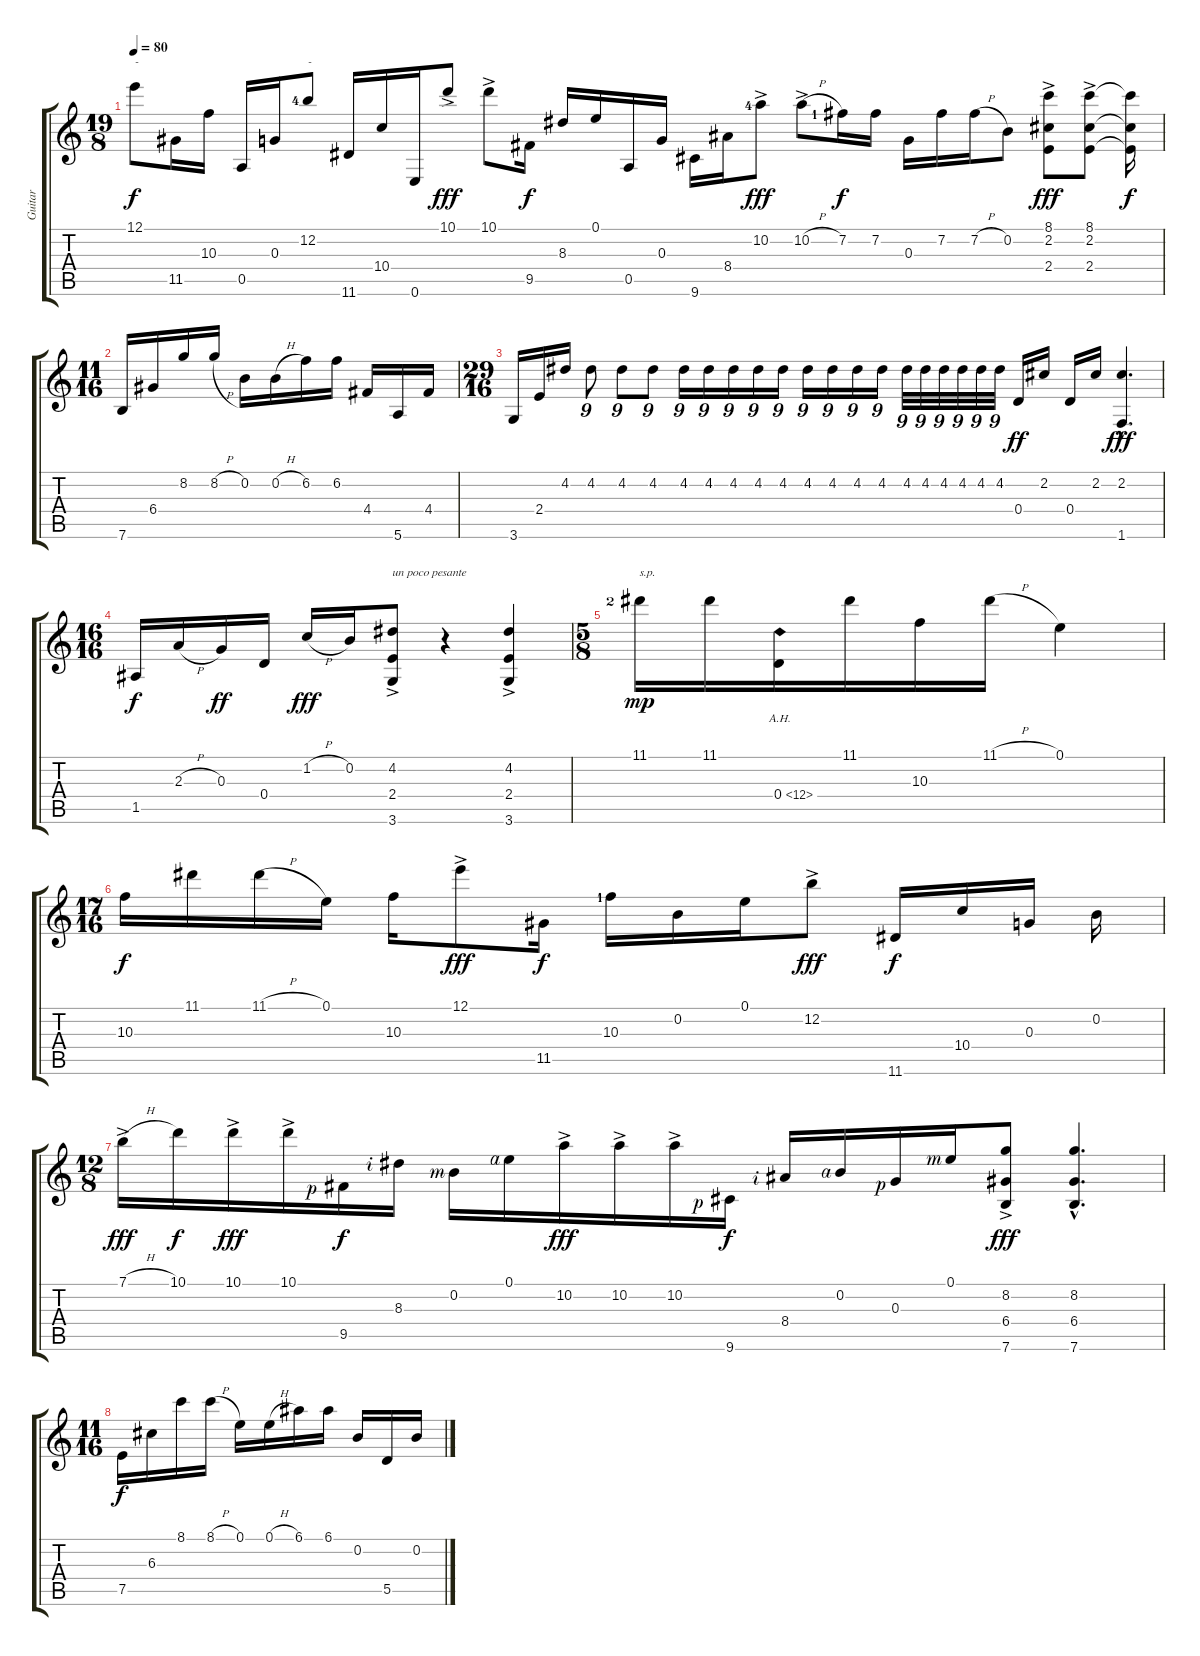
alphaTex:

\track ("Guitar" "Guitar") {instrument acousticguitarnylon}
\staff {score tabs}
\tuning (E4 B3 G3 D3 A2 E2) {hide}
\ts (19 8)
\tempo 80
\clef g2
\ks c
12.1.8{txt "-" dy f} 11.5.16 10.3.16 0.5.16 0.3.16 12.2{lf 5}.8{txt "-"} 11.6.16 10.4.16 0.6.16 10.1{ac}.8{dy fff} 10.1{ac}.8 9.5.16{dy f} 8.3.16 0.1.16 0.5.16 0.3.16 9.6.16 8.4.16 10.2{ac lf 5}.8{dy fff} 10.2{h ac}.8 7.2{lf 2}.16{dy f} 7.2.16 0.3.16 7.2.16 7.2{h}.16 0.2.8 (8.1{ac} 2.2{ac} 2.4{ac}).8{dy fff} (8.1{ac} 2.2{ac} 2.4{ac}).8 (8.1{t} 2.2{t} 2.4{t}).16{dy f} |
\ts (11 16)
7.6.16 6.4.16 8.2.16 8.2{h}.16 0.2.16 0.2{h}.16 6.2.16 6.2.16 4.4.16 5.6.16 4.4.16 |
\ts (29 16)
3.6.16 2.4.16 4.2.16 4.2.8{tu (9 8)} 4.2.8{tu (9 8)} 4.2.8{tu (9 8)} 4.2.16{tu (9 8)} 4.2.16{tu (9 8)} 4.2.16{tu (9 8)} 4.2.16{tu (9 8)} 4.2.16{tu (9 8)} 4.2.16{tu (9 8)} 4.2.16{tu (9 8)} 4.2.16{tu (9 8)} 4.2.16{tu (9 8)} 4.2.32{tu (9 8)} 4.2.32{tu (9 8)} 4.2.32{tu (9 8)} 4.2.32{tu (9 8)} 4.2.32{tu (9 8)} 4.2.32{tu (9 8)} 0.4.16{dy ff} 2.2.16 0.4.16 2.2.16 (2.2{hac} 1.6{hac}).4{d dy fff} |
\ts (16 16)
1.5.16{dy f} 2.3{h}.16 0.3.16{dy ff} 0.4.16 1.2{h}.16{dy fff} 0.2.16 (4.2{ac} 2.4{ac} 3.6{ac}).8{txt "un poco pesante"} r.4 (4.2{ac} 2.4{ac} 3.6{ac}).4 |
\ts (5 8)
11.1{lf 3}.16{txt "s.p." dy mp} 11.1.16 0.4{ah 12}.16 11.1.16 10.3.16 11.1{h}.16 0.1.4 |
\ts (17 16)
10.3.16{dy f} 11.1.16 11.1{h}.16 0.1.16 10.3.16 12.1{ac}.8{dy fff} 11.5.16{dy f} 10.3{lf 2}.16 0.2.16 0.1.16 12.2{ac}.8{dy fff} 11.6.16{dy f} 10.4.16 0.3.16 0.2.16 |
\ts (12 8)
7.1{h ac}.16{dy fff} 10.1.16{dy f} 10.1{ac}.16{dy fff} 10.1{ac}.16 9.5{rf 1}.16{dy f} 8.3{rf 2}.16 0.2{rf 3}.16 0.1{rf 4}.16 10.2{ac}.16{dy fff} 10.2{ac}.16 10.2{ac}.16 9.6{rf 1}.16{dy f} 8.4{rf 2}.16 0.2{rf 4}.16 0.3{rf 1}.16 0.1{rf 3}.16 (8.2{ac} 6.4{ac} 7.6{ac}).8{dy fff} (8.2{hac} 6.4{hac} 7.6{hac}).4{d} |
\ts (11 16)
7.5.16{dy f} 6.3.16 8.1.16 8.1{h}.16 0.1.16 0.1{h}.16 6.1.16 6.1.16 0.2.16 5.5.16 0.2.16
